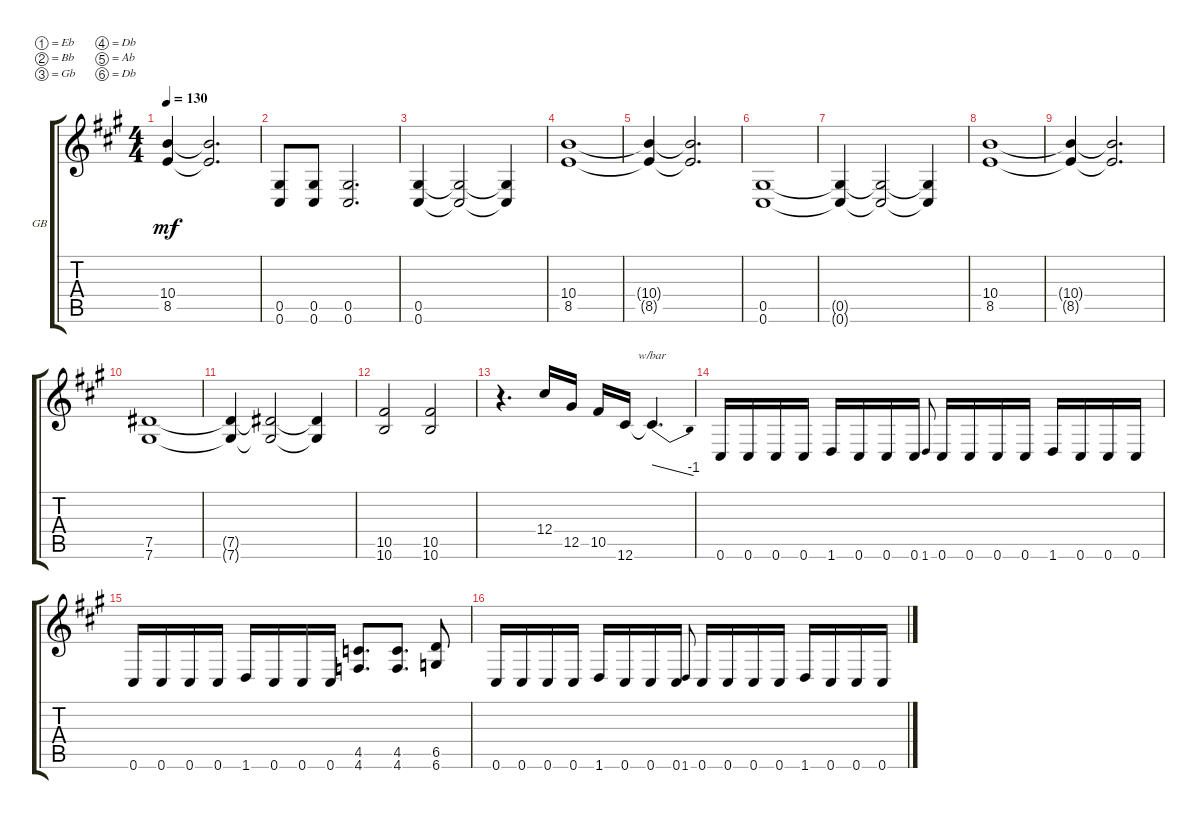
\defaultSystemsLayout 4
\bracketExtendMode groupsimilarinstruments
\firstSystemTrackNameOrientation horizontal
\otherSystemsTrackNameOrientation horizontal
\track ("Guitarra Base" "GB") {instrument acousticguitarsteel}
\staff {score tabs}
\tuning (Eb4 Bb3 Gb3 Db3 Ab2 Db2)
\ts (4 4)
\tempo 130
\clef g2
\ks a
(10.4{t} 8.5{t}).4{dy mf} (8.5{t} 10.4{t}).2{d} |
(0.6 0.5).8 (0.5 0.6).8 (0.6 0.5).2{d} |
(0.5 0.6).4 (0.5{t} 0.6{t}).2 (0.6{t} 0.5{t}).4 |
(8.5 10.4).1 |
(10.4{t} 8.5{t}).4 (8.5{t} 10.4{t}).2{d} |
(0.6 0.5).1 |
(0.5{t} 0.6{t}).4 (0.5{t} 0.6{t}).2 (0.6{t} 0.5{t}).4 |
(8.5 10.4).1 |
(10.4{t} 8.5{t}).4 (8.5{t} 10.4{t}).2{d} |
(7.6 7.5).1 |
(7.5{t} 7.6{t}).4 (7.6{t} 7.5{t}).2 (7.5{t} 7.6{t}).4 |
(10.6 10.5).2 (10.5 10.6).2 |
r.4{d} 12.4.16 12.5.16 10.5.16 12.6.16 12.6{t}.4{d tbe (dive default 0 0 45 -4)} |
0.6.16 0.6.16 0.6.16 0.6.16 1.6.16 0.6.16 0.6.16 0.6.16 1.6.8{gr onbeat} 0.6.16 0.6.16 0.6.16 0.6.16 1.6.16 0.6.16 0.6.16 0.6.16 |
0.6.16 0.6.16 0.6.16 0.6.16 1.6.16 0.6.16 0.6.16 0.6.16 (4.6 4.5).8{d} (4.5 4.6).8{d} (6.6 6.5).8 |
0.6.16 0.6.16 0.6.16 0.6.16 1.6.16 0.6.16 0.6.16 0.6.16 1.6.8{gr onbeat} 0.6.16 0.6.16 0.6.16 0.6.16 1.6.16 0.6.16 0.6.16 0.6.16
